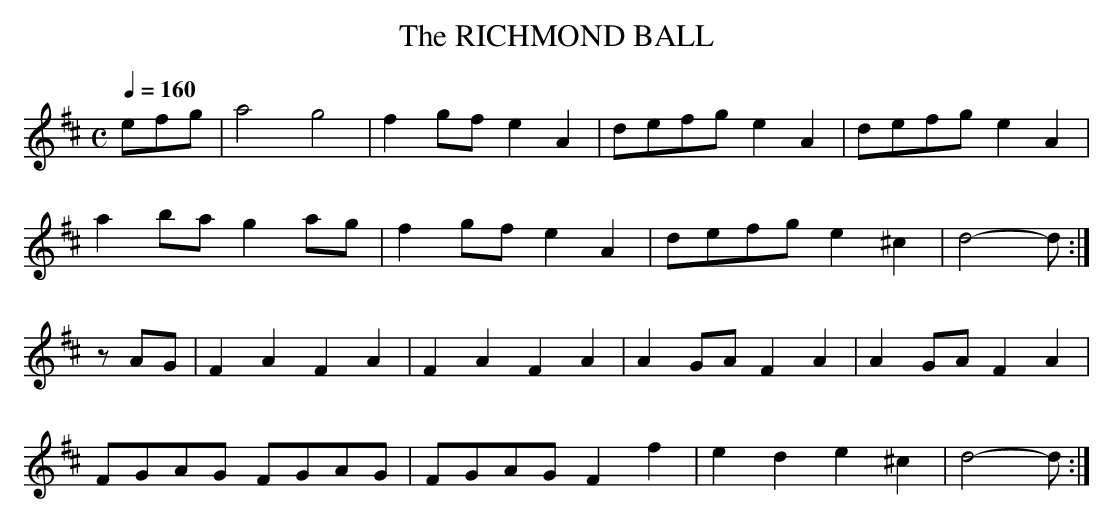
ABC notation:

X:1
T:RICHMOND BALL, The
M:C
L:1/8
Q:1/4=160
K:D
efg|a4 g4|f2gf e2A2|defg e2A2|defg e2A2|
a2ba g2ag|f2gf e2A2|defg e2^c2|d4-d :|
zAG|F2A2 F2A2|F2A2 F2A2|A2GA F2A2|A2GA F2A2|
FGAG FGAG|FGAG F2f2|e2d2 e2^c2|d4-d :|
